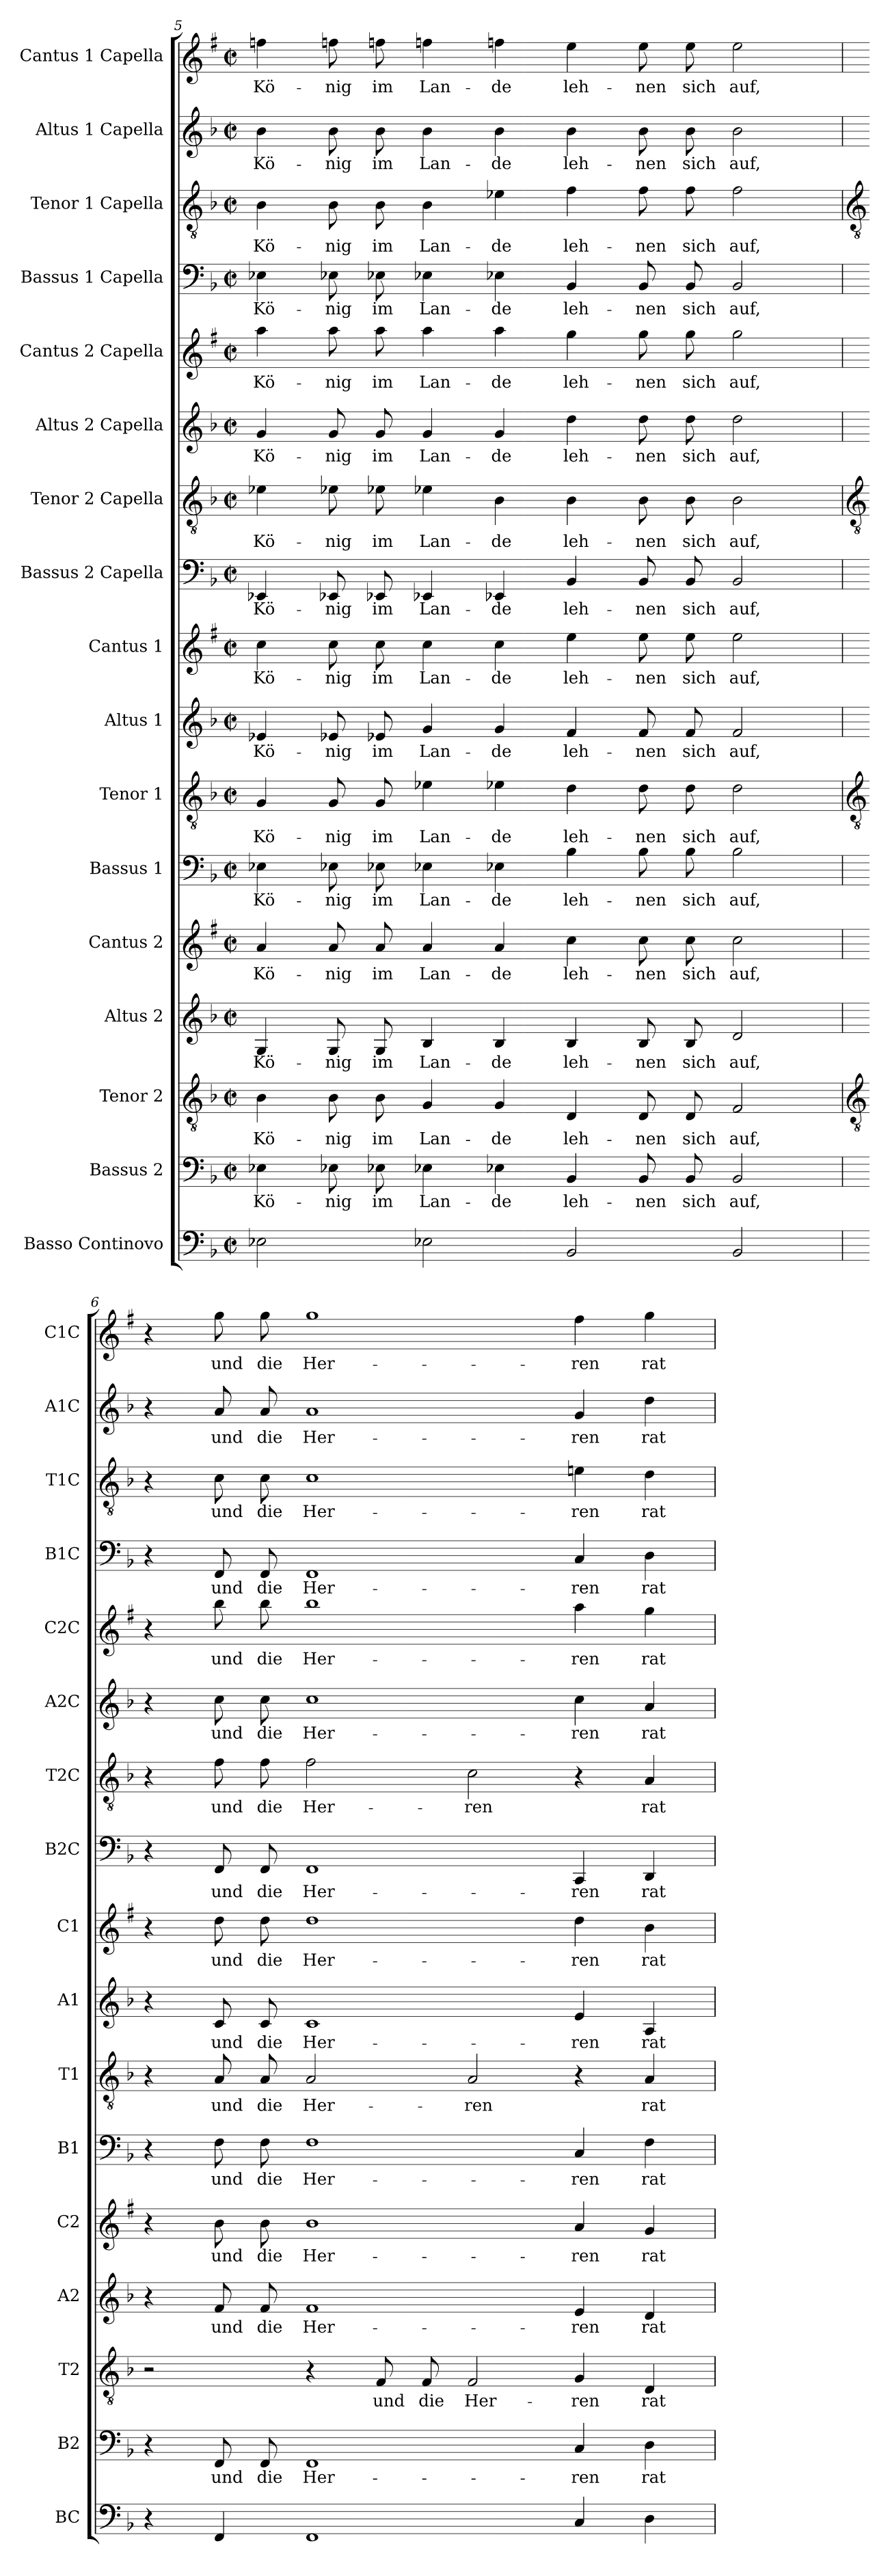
**kern	**kern	**text	**kern	**text	**kern	**text	**kern	**text	**kern	**text	**kern	**text	**kern	**text	**kern	**text	**kern	**text	**kern	**text	**kern	**text	**kern	**text	**kern	**text	**kern	**text	**kern	**text	**kern	**text
*part17	*part16	*part16	*part15	*part15	*part14	*part14	*part13	*part13	*part12	*part12	*part11	*part11	*part10	*part10	*part9	*part9	*part8	*part8	*part7	*part7	*part6	*part6	*part5	*part5	*part4	*part4	*part3	*part3	*part2	*part2	*part1	*part1
*staff17	*staff16	*staff16	*staff15	*staff15	*staff14	*staff14	*staff13	*staff13	*staff12	*staff12	*staff11	*staff11	*staff10	*staff10	*staff9	*staff9	*staff8	*staff8	*staff7	*staff7	*staff6	*staff6	*staff5	*staff5	*staff4	*staff4	*staff3	*staff3	*staff2	*staff2	*staff1	*staff1
*I"Basso Continovo	*I"Bassus 2	*	*I"Tenor 2	*	*I"Altus 2	*	*I"Cantus 2	*	*I"Bassus 1	*	*I"Tenor 1	*	*I"Altus 1	*	*I"Cantus 1	*	*I"Bassus 2 Capella	*	*I"Tenor 2 Capella	*	*I"Altus 2 Capella	*	*I"Cantus 2 Capella	*	*I"Bassus 1 Capella	*	*I"Tenor 1 Capella	*	*I"Altus 1 Capella	*	*I"Cantus 1 Capella	*
*I'BC	*I'B2	*	*I'T2	*	*I'A2	*	*I'C2	*	*I'B1	*	*I'T1	*	*I'A1	*	*I'C1	*	*I'B2C	*	*I'T2C	*	*I'A2C	*	*I'C2C	*	*I'B1C	*	*I'T1C	*	*I'A1C	*	*I'C1C	*
*clefF4	*clefF4	*	*clefGv2	*	*clefG2	*	*clefG2	*	*clefF4	*	*clefGv2	*	*clefG2	*	*clefG2	*	*clefF4	*	*clefGv2	*	*clefG2	*	*clefG2	*	*clefF4	*	*clefGv2	*	*clefG2	*	*clefG2	*
*	*	*	*	*	*	*	*ITrd1c2	*	*	*	*	*	*	*	*ITrd1c2	*	*	*	*	*	*	*	*ITrd1c2	*	*	*	*	*	*	*	*ITrd1c2	*
*k[b-]	*k[b-]	*	*k[b-]	*	*k[b-]	*	*k[b-]	*	*k[b-]	*	*k[b-]	*	*k[b-]	*	*k[b-]	*	*k[b-]	*	*k[b-]	*	*k[b-]	*	*k[b-]	*	*k[b-]	*	*k[b-]	*	*k[b-]	*	*k[b-]	*
*F:	*F:	*	*F:	*	*F:	*	*F:	*	*F:	*	*F:	*	*F:	*	*F:	*	*F:	*	*F:	*	*F:	*	*F:	*	*F:	*	*F:	*	*F:	*	*F:	*
*M4/2	*M4/2	*	*M4/2	*	*M4/2	*	*M4/2	*	*M4/2	*	*M4/2	*	*M4/2	*	*M4/2	*	*M4/2	*	*M4/2	*	*M4/2	*	*M4/2	*	*M4/2	*	*M4/2	*	*M4/2	*	*M4/2	*
*met(c|)	*met(c|)	*	*met(c|)	*	*met(c|)	*	*met(c|)	*	*met(c|)	*	*met(c|)	*	*met(c|)	*	*met(c|)	*	*met(c|)	*	*met(c|)	*	*met(c|)	*	*met(c|)	*	*met(c|)	*	*met(c|)	*	*met(c|)	*	*met(c|)	*
=5	=5	=5	=5	=5	=5	=5	=5	=5	=5	=5	=5	=5	=5	=5	=5	=5	=5	=5	=5	=5	=5	=5	=5	=5	=5	=5	=5	=5	=5	=5	=5	=5
!	!	!LO:LY:b	!	!LO:LY:b	!	!LO:LY:b	!	!LO:LY:b	!	!LO:LY:b	!	!LO:LY:b	!	!LO:LY:b	!	!LO:LY:b	!	!LO:LY:b	!	!LO:LY:b	!	!LO:LY:b	!	!LO:LY:b	!	!LO:LY:b	!	!LO:LY:b	!	!LO:LY:b	!	!LO:LY:b
2E-X	4E-X	Kö-	4B-	Kö-	4G	Kö-	4g	Kö-	4E-X	Kö-	4G	Kö-	4e-X	Kö-	4b-	Kö-	4EE-X	Kö-	4e-X	Kö-	4g	Kö-	4gg	Kö-	4E-X	Kö-	4B-	Kö-	4b-	Kö-	4ee-X	Kö-
!	!	!LO:LY:b	!	!LO:LY:b	!	!LO:LY:b	!	!LO:LY:b	!	!LO:LY:b	!	!LO:LY:b	!	!LO:LY:b	!	!LO:LY:b	!	!LO:LY:b	!	!LO:LY:b	!	!LO:LY:b	!	!LO:LY:b	!	!LO:LY:b	!	!LO:LY:b	!	!LO:LY:b	!	!LO:LY:b
.	8E-X	-nig	8B-	-nig	8G	-nig	8g	-nig	8E-X	-nig	8G	-nig	8e-X	-nig	8b-	-nig	8EE-X	-nig	8e-X	-nig	8g	-nig	8gg	-nig	8E-X	-nig	8B-	-nig	8b-	-nig	8ee-X	-nig
!	!	!LO:LY:b	!	!LO:LY:b	!	!LO:LY:b	!	!LO:LY:b	!	!LO:LY:b	!	!LO:LY:b	!	!LO:LY:b	!	!LO:LY:b	!	!LO:LY:b	!	!LO:LY:b	!	!LO:LY:b	!	!LO:LY:b	!	!LO:LY:b	!	!LO:LY:b	!	!LO:LY:b	!	!LO:LY:b
.	8E-X	im	8B-	im	8G	im	8g	im	8E-X	im	8G	im	8e-X	im	8b-	im	8EE-X	im	8e-X	im	8g	im	8gg	im	8E-X	im	8B-	im	8b-	im	8ee-X	im
!	!	!LO:LY:b	!	!LO:LY:b	!	!LO:LY:b	!	!LO:LY:b	!	!LO:LY:b	!	!LO:LY:b	!	!LO:LY:b	!	!LO:LY:b	!	!LO:LY:b	!	!LO:LY:b	!	!LO:LY:b	!	!LO:LY:b	!	!LO:LY:b	!	!LO:LY:b	!	!LO:LY:b	!	!LO:LY:b
2E-X	4E-X	Lan-	4G	Lan-	4B-	Lan-	4g	Lan-	4E-X	Lan-	4e-X	Lan-	4g	Lan-	4b-	Lan-	4EE-X	Lan-	4e-X	Lan-	4g	Lan-	4gg	Lan-	4E-X	Lan-	4B-	Lan-	4b-	Lan-	4ee-X	Lan-
!	!	!LO:LY:b	!	!LO:LY:b	!	!LO:LY:b	!	!LO:LY:b	!	!LO:LY:b	!	!LO:LY:b	!	!LO:LY:b	!	!LO:LY:b	!	!LO:LY:b	!	!LO:LY:b	!	!LO:LY:b	!	!LO:LY:b	!	!LO:LY:b	!	!LO:LY:b	!	!LO:LY:b	!	!LO:LY:b
.	4E-X	-de	4G	-de	4B-	-de	4g	-de	4E-X	-de	4e-X	-de	4g	-de	4b-	-de	4EE-X	-de	4B-	-de	4g	-de	4gg	-de	4E-X	-de	4e-X	-de	4b-	-de	4ee-X	-de
!	!	!LO:LY:b	!	!LO:LY:b	!	!LO:LY:b	!	!LO:LY:b	!	!LO:LY:b	!	!LO:LY:b	!	!LO:LY:b	!	!LO:LY:b	!	!LO:LY:b	!	!LO:LY:b	!	!LO:LY:b	!	!LO:LY:b	!	!LO:LY:b	!	!LO:LY:b	!	!LO:LY:b	!	!LO:LY:b
2BB-	4BB-	leh-	4D	leh-	4B-	leh-	4b-	leh-	4B-	leh-	4d	leh-	4f	leh-	4dd	leh-	4BB-	leh-	4B-	leh-	4dd	leh-	4ff	leh-	4BB-	leh-	4f	leh-	4b-	leh-	4dd	leh-
!	!	!LO:LY:b	!	!LO:LY:b	!	!LO:LY:b	!	!LO:LY:b	!	!LO:LY:b	!	!LO:LY:b	!	!LO:LY:b	!	!LO:LY:b	!	!LO:LY:b	!	!LO:LY:b	!	!LO:LY:b	!	!LO:LY:b	!	!LO:LY:b	!	!LO:LY:b	!	!LO:LY:b	!	!LO:LY:b
.	8BB-	-nen	8D	-nen	8B-	-nen	8b-	-nen	8B-	-nen	8d	-nen	8f	-nen	8dd	-nen	8BB-	-nen	8B-	-nen	8dd	-nen	8ff	-nen	8BB-	-nen	8f	-nen	8b-	-nen	8dd	-nen
!	!	!LO:LY:b	!	!LO:LY:b	!	!LO:LY:b	!	!LO:LY:b	!	!LO:LY:b	!	!LO:LY:b	!	!LO:LY:b	!	!LO:LY:b	!	!LO:LY:b	!	!LO:LY:b	!	!LO:LY:b	!	!LO:LY:b	!	!LO:LY:b	!	!LO:LY:b	!	!LO:LY:b	!	!LO:LY:b
.	8BB-	sich	8D	sich	8B-	sich	8b-	sich	8B-	sich	8d	sich	8f	sich	8dd	sich	8BB-	sich	8B-	sich	8dd	sich	8ff	sich	8BB-	sich	8f	sich	8b-	sich	8dd	sich
!	!	!LO:LY:b	!	!LO:LY:b	!	!LO:LY:b	!	!LO:LY:b	!	!LO:LY:b	!	!LO:LY:b	!	!LO:LY:b	!	!LO:LY:b	!	!LO:LY:b	!	!LO:LY:b	!	!LO:LY:b	!	!LO:LY:b	!	!LO:LY:b	!	!LO:LY:b	!	!LO:LY:b	!	!LO:LY:b
2BB-	2BB-	auf,	2F	auf,	2d	auf,	2b-	auf,	2B-	auf,	2d	auf,	2f	auf,	2dd	auf,	2BB-	auf,	2B-	auf,	2dd	auf,	2ff	auf,	2BB-	auf,	2f	auf,	2b-	auf,	2dd	auf,
!!LO:LB:g=z
=6	=6	=6	=6	=6	=6	=6	=6	=6	=6	=6	=6	=6	=6	=6	=6	=6	=6	=6	=6	=6	=6	=6	=6	=6	=6	=6	=6	=6	=6	=6	=6	=6
*	*	*	*clefGv2	*	*	*	*	*	*	*	*clefGv2	*	*	*	*	*	*	*	*clefGv2	*	*	*	*	*	*	*	*clefGv2	*	*	*	*	*
4r	4r	.	2r	.	4r	.	4r	.	4r	.	4r	.	4r	.	4r	.	4r	.	4r	.	4r	.	4r	.	4r	.	4r	.	4r	.	4r	.
!	!	!LO:LY:b	!	!	!	!LO:LY:b	!	!LO:LY:b	!	!LO:LY:b	!	!LO:LY:b	!	!LO:LY:b	!	!LO:LY:b	!	!LO:LY:b	!	!LO:LY:b	!	!LO:LY:b	!	!LO:LY:b	!	!LO:LY:b	!	!LO:LY:b	!	!LO:LY:b	!	!LO:LY:b
4FF	8FF	und	.	.	8f	und	8a	und	8F	und	8A	und	8c	und	8cc	und	8FF	und	8f	und	8cc	und	8aa	und	8FF	und	8c	und	8a	und	8ff	und
!	!	!LO:LY:b	!	!	!	!LO:LY:b	!	!LO:LY:b	!	!LO:LY:b	!	!LO:LY:b	!	!LO:LY:b	!	!LO:LY:b	!	!LO:LY:b	!	!LO:LY:b	!	!LO:LY:b	!	!LO:LY:b	!	!LO:LY:b	!	!LO:LY:b	!	!LO:LY:b	!	!LO:LY:b
.	8FF	die	.	.	8f	die	8a	die	8F	die	8A	die	8c	die	8cc	die	8FF	die	8f	die	8cc	die	8aa	die	8FF	die	8c	die	8a	die	8ff	die
!	!	!LO:LY:b	!	!	!	!LO:LY:b	!	!LO:LY:b	!	!LO:LY:b	!	!LO:LY:b	!	!LO:LY:b	!	!LO:LY:b	!	!LO:LY:b	!	!LO:LY:b	!	!LO:LY:b	!	!LO:LY:b	!	!LO:LY:b	!	!LO:LY:b	!	!LO:LY:b	!	!LO:LY:b
1FF	1FF	Her-	4r	.	1f	Her-	1a	Her-	1F	Her-	2A	Her-	1c	Her-	1cc	Her-	1FF	Her-	2f	Her-	1cc	Her-	1aa	Her-	1FF	Her-	1c	Her-	1a	Her-	1ff	Her-
!	!	!	!	!LO:LY:b	!	!	!	!	!	!	!	!	!	!	!	!	!	!	!	!	!	!	!	!	!	!	!	!	!	!	!	!
.	.	.	8F	und	.	.	.	.	.	.	.	.	.	.	.	.	.	.	.	.	.	.	.	.	.	.	.	.	.	.	.	.
!	!	!	!	!LO:LY:b	!	!	!	!	!	!	!	!	!	!	!	!	!	!	!	!	!	!	!	!	!	!	!	!	!	!	!	!
.	.	.	8F	die	.	.	.	.	.	.	.	.	.	.	.	.	.	.	.	.	.	.	.	.	.	.	.	.	.	.	.	.
!	!	!	!	!LO:LY:b	!	!	!	!	!	!	!	!LO:LY:b	!	!	!	!	!	!	!	!LO:LY:b	!	!	!	!	!	!	!	!	!	!	!	!
.	.	.	2F	Her-	.	.	.	.	.	.	2A	-ren	.	.	.	.	.	.	2c	-ren	.	.	.	.	.	.	.	.	.	.	.	.
!	!	!LO:LY:b	!	!LO:LY:b	!	!LO:LY:b	!	!LO:LY:b	!	!LO:LY:b	!	!	!	!LO:LY:b	!	!LO:LY:b	!	!LO:LY:b	!	!	!	!LO:LY:b	!	!LO:LY:b	!	!LO:LY:b	!	!LO:LY:b	!	!LO:LY:b	!	!LO:LY:b
4C	4C	-ren	4G	-ren	4e	-ren	4g	-ren	4C	-ren	4r	.	4e	-ren	4cc	-ren	4CC	-ren	4r	.	4cc	-ren	4gg	-ren	4C	-ren	4en	-ren	4g	-ren	4ee	-ren
!	!	!LO:LY:b	!	!LO:LY:b	!	!LO:LY:b	!	!LO:LY:b	!	!LO:LY:b	!	!LO:LY:b	!	!LO:LY:b	!	!LO:LY:b	!	!LO:LY:b	!	!LO:LY:b	!	!LO:LY:b	!	!LO:LY:b	!	!LO:LY:b	!	!LO:LY:b	!	!LO:LY:b	!	!LO:LY:b
4D	4D	rat-	4D	rat-	4d	rat-	4f	rat-	4F	rat-	4A	rat-	4A	rat-	4a	rat-	4DD	rat-	4A	rat-	4a	rat-	4ff	rat-	4D	rat-	4d	rat-	4dd	rat-	4ff	rat-
=	=	=	=	=	=	=	=	=	=	=	=	=	=	=	=	=	=	=	=	=	=	=	=	=	=	=	=	=	=	=	=	=
*-	*-	*-	*-	*-	*-	*-	*-	*-	*-	*-	*-	*-	*-	*-	*-	*-	*-	*-	*-	*-	*-	*-	*-	*-	*-	*-	*-	*-	*-	*-	*-	*-
